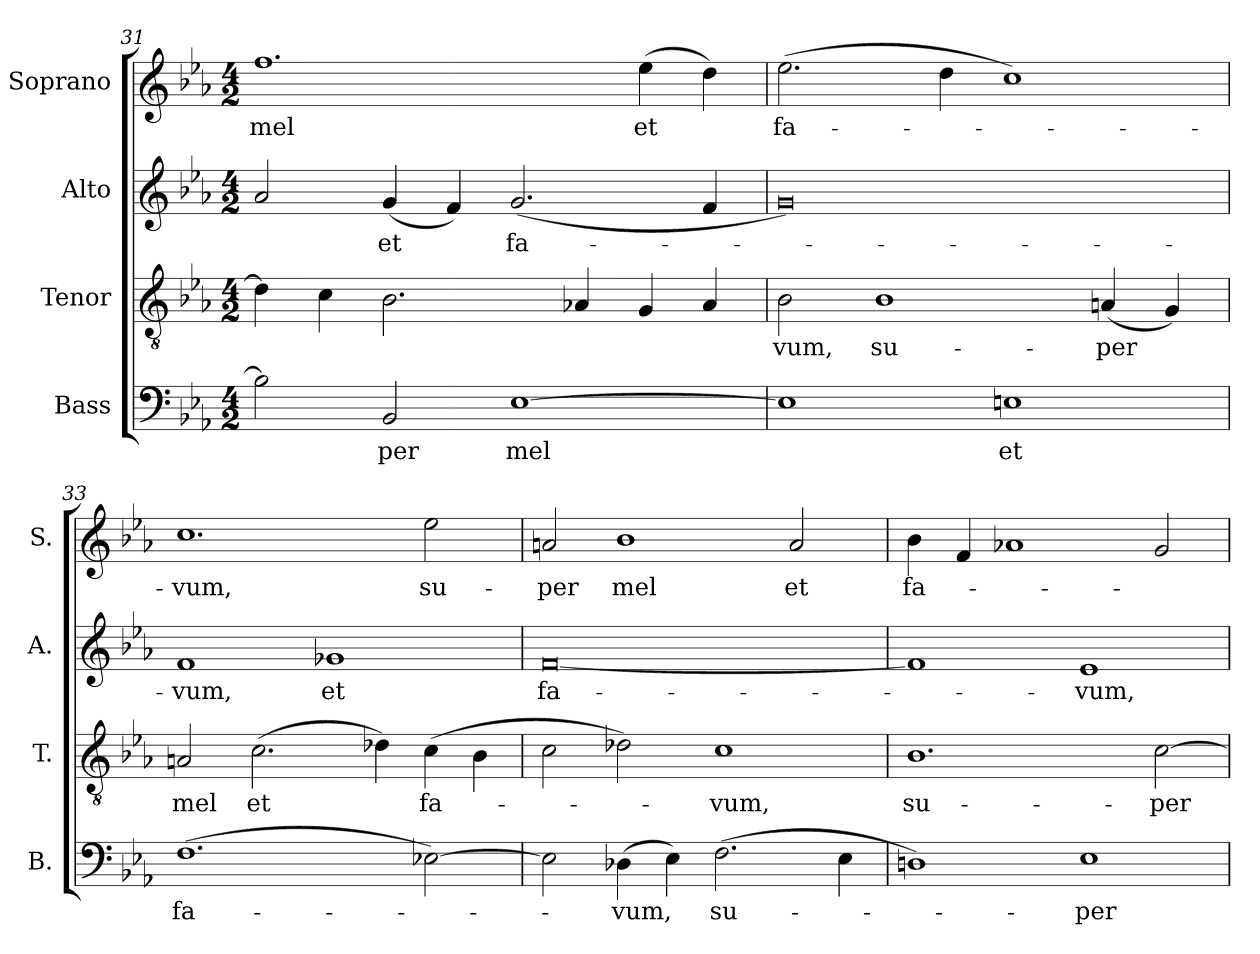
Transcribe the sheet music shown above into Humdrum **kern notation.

**kern	**text	**kern	**text	**kern	**text	**kern	**text
*part4	*part4	*part3	*part3	*part2	*part2	*part1	*part1
*staff4	*staff4	*staff3	*staff3	*staff2	*staff2	*staff1	*staff1
*I"Bass	*	*I"Tenor	*	*I"Alto	*	*I"Soprano	*
*I'B.	*	*I'T.	*	*I'A.	*	*I'S.	*
*clefF4	*	*clefGv2	*	*clefG2	*	*clefG2	*
*	*	*ITrd7c12	*	*	*	*	*
*k[b-e-a-]	*	*k[b-e-a-]	*	*k[b-e-a-]	*	*k[b-e-a-]	*
*E-:	*	*E-:	*	*E-:	*	*E-:	*
*M4/2	*	*M4/2	*	*M4/2	*	*M4/2	*
=31	=31	=31	=31	=31	=31	=31	=31
!	!	!	!	!	!	!	!LO:LY:b:color=#000000
2B-i\]	.	4Di\]	.	2a-i/	.	1.ffi	mel
.	.	4Ci\	.	.	.	.	.
!	!LO:LY:b:color=#000000	!	!	!	!	!	!
!	!	!	!	!	!LO:LY:b:color=#000000	!	!
2BB-i/	-per	2.BB-i\	.	(4gi/	et	.	.
.	.	.	.	4fi/)	.	.	.
!	!LO:LY:b:color=#000000	!	!	!	!	!	!
!	!	!	!	!	!LO:LY:b:color=#000000	!	!
[1E-i	mel	.	.	(2.gi/	fa-	.	.
.	.	4AA-Xi/	.	.	.	.	.
!	!	!	!	!	!	!	!LO:LY:b:color=#000000
.	.	4GGi/	.	.	.	(4ee-i\	et
.	.	4AA-i/	.	4fi/	.	4ddi\)	.
=32	=32	=32	=32	=32	=32	=32	=32
!	!	!	!LO:LY:b:color=#000000	!	!	!	!
!	!	!	!	!	!	!	!LO:LY:b:color=#000000
1E-i]	.	2BB-i\	-vum,	0gi)	.	(2.ee-i\	fa-
!	!	!	!LO:LY:b:color=#000000	!	!	!	!
.	.	1BB-i	su-	.	.	.	.
.	.	.	.	.	.	4ddi\	.
!	!LO:LY:b:color=#000000	!	!	!	!	!	!
1Eni	et	.	.	.	.	1cci)	.
!	!	!	!LO:LY:b:color=#000000	!	!	!	!
.	.	(4AAni/	-per	.	.	.	.
.	.	4GGi/)	.	.	.	.	.
=33	=33	=33	=33	=33	=33	=33	=33
!	!LO:LY:b:color=#000000	!	!	!	!	!	!
!	!	!	!LO:LY:b:color=#000000	!	!	!	!
!	!	!	!	!	!LO:LY:b:color=#000000	!	!
!	!	!	!	!	!	!	!LO:LY:b:color=#000000
(1.Fi	fa-	2AAni/	mel	1fi	-vum,	1.cci	-vum,
!	!	!	!LO:LY:b:color=#000000	!	!	!	!
.	.	(2.Ci\	et	.	.	.	.
!	!	!	!	!	!LO:LY:b:color=#000000	!	!
.	.	.	.	1g-Xi	et	.	.
.	.	4D-Xi\)	.	.	.	.	.
!	!	!	!LO:LY:b:color=#000000	!	!	!	!
!	!	!	!	!	!	!	!LO:LY:b:color=#000000
[2E-Xi\)	.	(4Ci\	fa-	.	.	2ee-i\	su-
.	.	4BB-i\	.	.	.	.	.
=34	=34	=34	=34	=34	=34	=34	=34
!	!	!	!	!	!LO:LY:b:color=#000000	!	!
!	!	!	!	!	!	!	!LO:LY:b:color=#000000
2E-i\]	.	2Ci\	.	[0fi	fa-	2ani/	-per
!	!LO:LY:b:color=#000000	!	!	!	!	!	!
!	!	!	!	!	!	!	!LO:LY:b:color=#000000
(4D-Xi\	-vum,	2D-Xi\)	.	.	.	1b-i	mel
4E-i\)	.	.	.	.	.	.	.
!	!LO:LY:b:color=#000000	!	!	!	!	!	!
!	!	!	!LO:LY:b:color=#000000	!	!	!	!
(2.Fi\	su-	1Ci	-vum,	.	.	.	.
!	!	!	!	!	!	!	!LO:LY:b:color=#000000
.	.	.	.	.	.	2ai/	et
4E-i\	.	.	.	.	.	.	.
=35	=35	=35	=35	=35	=35	=35	=35
!	!	!	!LO:LY:b:color=#000000	!	!	!	!
!	!	!	!	!	!	!	!LO:LY:b:color=#000000
1Dni)	.	1.BB-i	su-	1fi]	.	4b-i\	fa-
.	.	.	.	.	.	4fi/	.
.	.	.	.	.	.	1a-Xi	.
!	!LO:LY:b:color=#000000	!	!	!	!	!	!
!	!	!	!	!	!LO:LY:b:color=#000000	!	!
1E-i	-per	.	.	1e-i	-vum,	.	.
!	!	!	!LO:LY:b:color=#000000	!	!	!	!
.	.	[2Ci\	-per	.	.	2gi/	.
=	=	=	=	=	=	=	=
*-	*-	*-	*-	*-	*-	*-	*-
